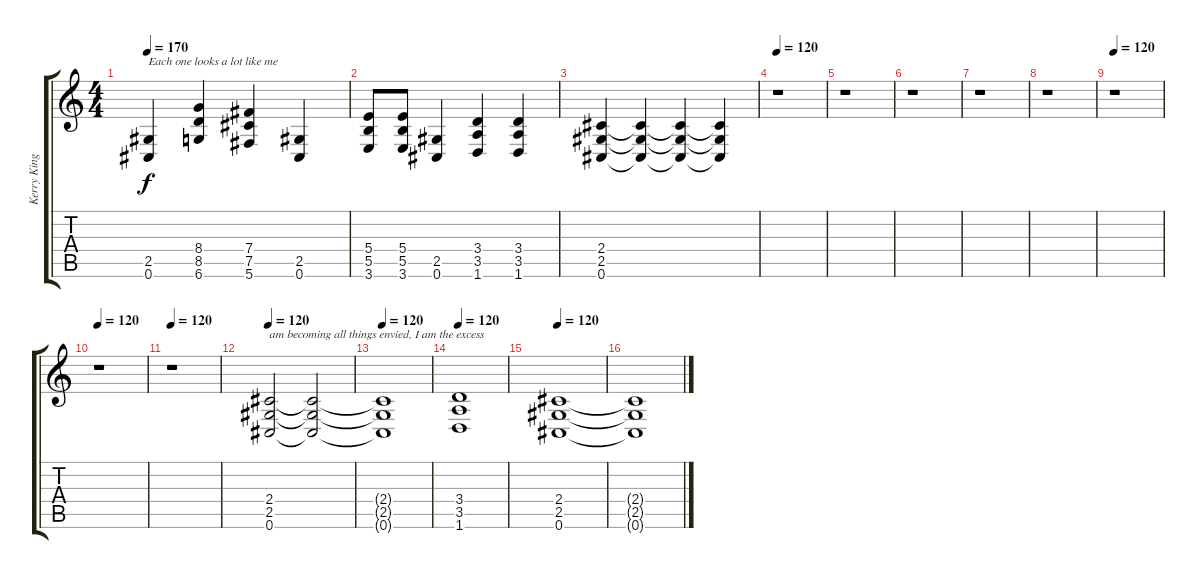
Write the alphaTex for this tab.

\track ("Kerry King" "Kerry King") {instrument distortionguitar}
\staff {score tabs}
\tuning (Db4 Ab3 E3 B2 Gb2 Db2) {hide}
\ts (4 4)
\tempo 170
\clef g2
\ks c
(2.5 0.6).4{txt "Each one looks a lot like me " dy f} (8.4 8.5 6.6).4 (7.4 7.5 5.6).4 (2.5 0.6).4 |
(5.4 5.5 3.6).8 (5.4 5.5 3.6).8 (2.5 0.6).4 (3.4 3.5 1.6).4 (3.4 3.5 1.6).4 |
(2.4 2.5 0.6).4 (2.4{t} 2.5{t} 0.6{t}).4 (2.4{t} 2.5{t} 0.6{t}).4 (2.4{t} 2.5{t} 0.6{t}).4 |
\tempo 120
r.1 |
r.1 |
r.1 |
r.1 |
r.1 |
\tempo 120
r.1 |
\tempo 120
r.1 |
\tempo 120
r.1 |
\tempo 120
(2.4 2.5 0.6).2{txt "am becoming all things envied, I am the excess"} (2.4{t} 2.5{t} 0.6{t}).2 |
\tempo 120
(2.4{t} 2.5{t} 0.6{t}).1 |
\tempo 120
(3.4 3.5 1.6).1 |
\tempo 120
(2.4 2.5 0.6).1 |
(2.4{t} 2.5{t} 0.6{t}).1
